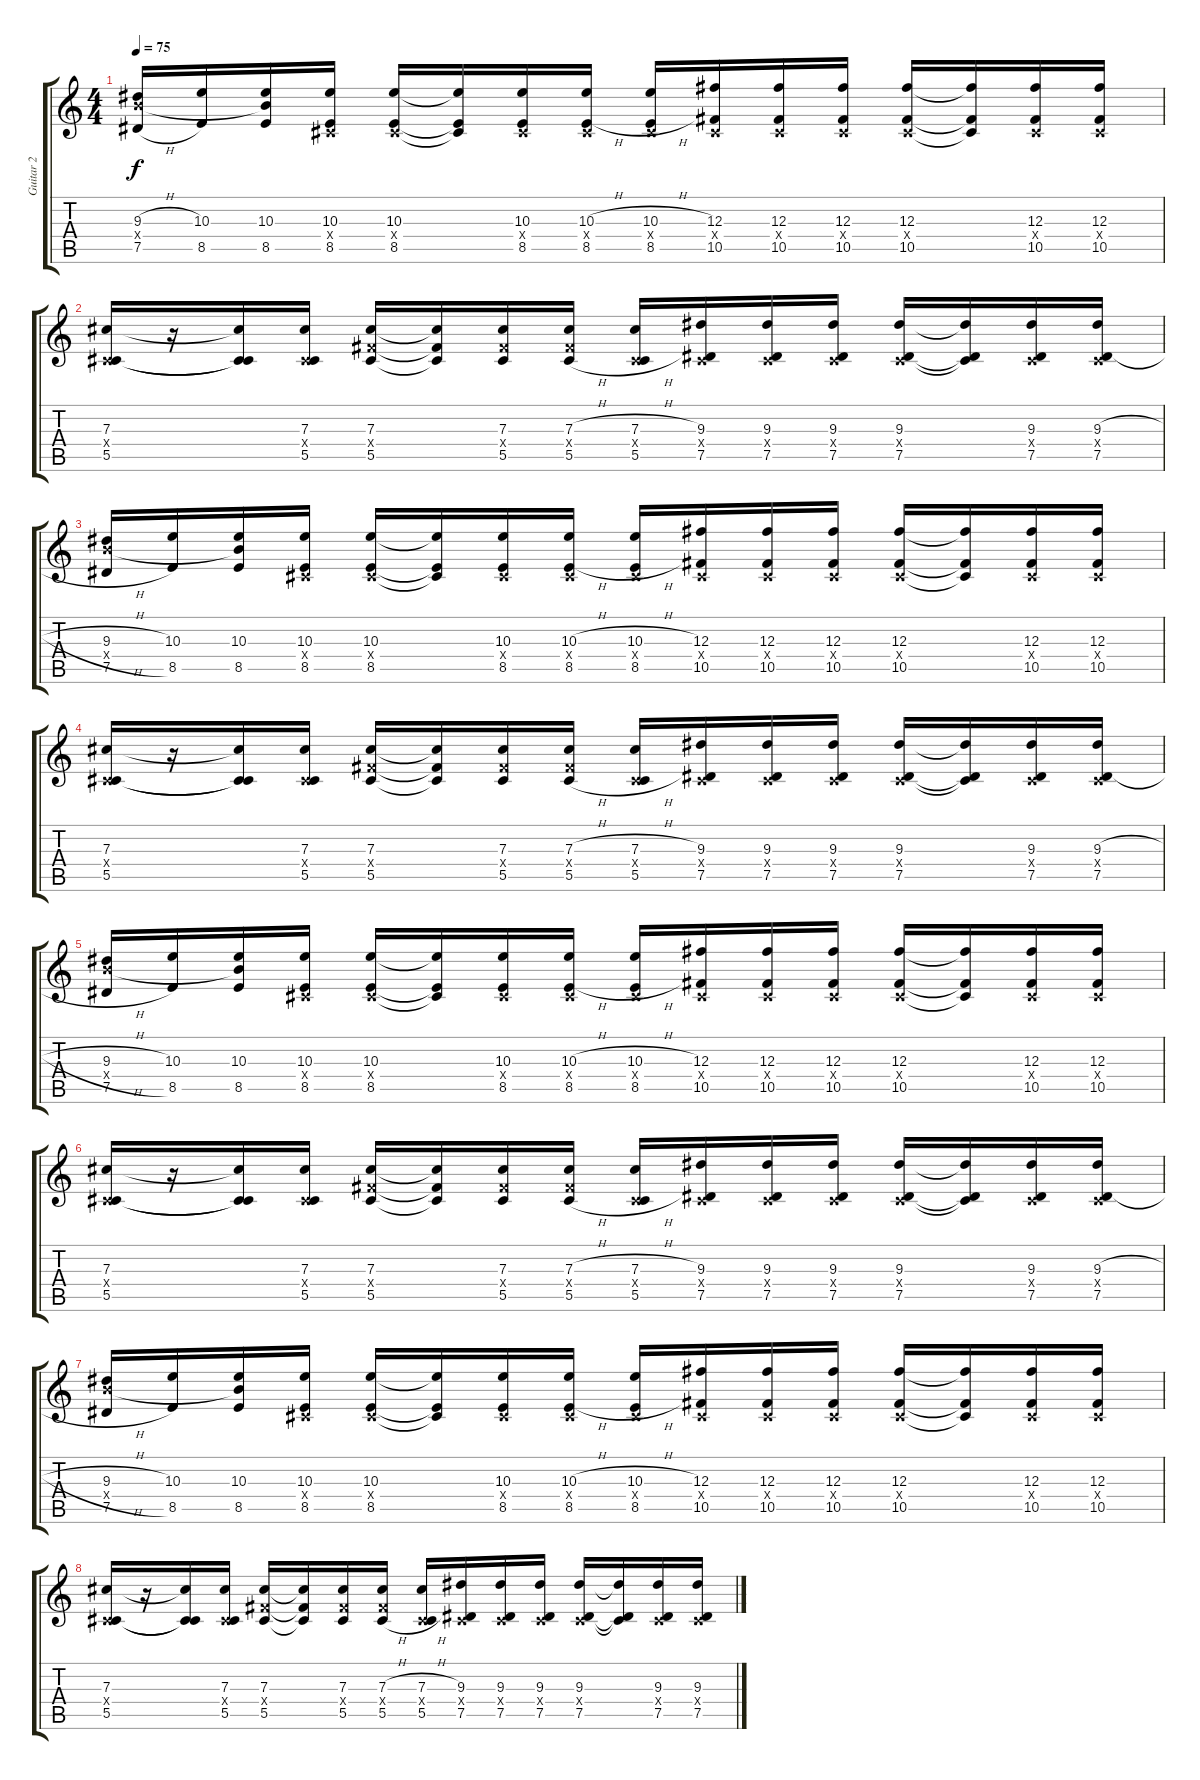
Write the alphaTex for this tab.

\track ("Guitar 2" "Guitar 2") {instrument distortionguitar}
\staff {score tabs}
\tuning (Eb4 Bb3 Gb3 Db3 Ab2 Db2) {hide}
\ts (4 4)
\tempo 75
\clef g2
\ks c
(9.3{h} 10.4{x} 7.5{h}).16{dy f} (10.3 8.5).16 (10.3 10.4{t} 8.5).16 (10.3 0.4{x} 8.5).16 (10.3 0.4{x} 8.5).16 (10.3{t} 0.4{t} 8.5{t}).16 (10.3 0.4{x} 8.5).16 (10.3{h} 0.4{x} 8.5{h}).16 (10.3{h} 0.4{x} 8.5{h}).16 (12.3 0.4{x} 10.5).16 (12.3 0.4{x} 10.5).16 (12.3 0.4{x} 10.5).16 (12.3 0.4{x} 10.5).16 (12.3{t} 0.4{t} 10.5{t}).16 (12.3 0.4{x} 10.5).16 (12.3 0.4{x} 10.5).16 |
(7.3 0.4{x} 5.5).16 r.16 (7.3{t} 0.4{t} 5.5{t}).16 (7.3 0.4{x} 5.5).16 (7.3 5.4{x} 5.5).16 (7.3{t} 5.4{t} 5.5{t}).16 (7.3 5.4{x} 5.5).16 (7.3{h} 5.4{x} 5.5{h}).16 (7.3{h} 0.4{x} 5.5{h}).16 (9.3 0.4{x} 7.5).16 (9.3 0.4{x} 7.5).16 (9.3 0.4{x} 7.5).16 (9.3 0.4{x} 7.5).16 (9.3{t} 0.4{t} 7.5{t}).16 (9.3 0.4{x} 7.5).16 (9.3{h} 0.4{x} 7.5{h}).16 |
(9.3{h} 10.4{x} 7.5{h}).16 (10.3 8.5).16 (10.3 10.4{t} 8.5).16 (10.3 0.4{x} 8.5).16 (10.3 0.4{x} 8.5).16 (10.3{t} 0.4{t} 8.5{t}).16 (10.3 0.4{x} 8.5).16 (10.3{h} 0.4{x} 8.5{h}).16 (10.3{h} 0.4{x} 8.5{h}).16 (12.3 0.4{x} 10.5).16 (12.3 0.4{x} 10.5).16 (12.3 0.4{x} 10.5).16 (12.3 0.4{x} 10.5).16 (12.3{t} 0.4{t} 10.5{t}).16 (12.3 0.4{x} 10.5).16 (12.3 0.4{x} 10.5).16 |
(7.3 0.4{x} 5.5).16 r.16 (7.3{t} 0.4{t} 5.5{t}).16 (7.3 0.4{x} 5.5).16 (7.3 5.4{x} 5.5).16 (7.3{t} 5.4{t} 5.5{t}).16 (7.3 5.4{x} 5.5).16 (7.3{h} 5.4{x} 5.5{h}).16 (7.3{h} 0.4{x} 5.5{h}).16 (9.3 0.4{x} 7.5).16 (9.3 0.4{x} 7.5).16 (9.3 0.4{x} 7.5).16 (9.3 0.4{x} 7.5).16 (9.3{t} 0.4{t} 7.5{t}).16 (9.3 0.4{x} 7.5).16 (9.3{h} 0.4{x} 7.5{h}).16 |
(9.3{h} 10.4{x} 7.5{h}).16 (10.3 8.5).16 (10.3 10.4{t} 8.5).16 (10.3 0.4{x} 8.5).16 (10.3 0.4{x} 8.5).16 (10.3{t} 0.4{t} 8.5{t}).16 (10.3 0.4{x} 8.5).16 (10.3{h} 0.4{x} 8.5{h}).16 (10.3{h} 0.4{x} 8.5{h}).16 (12.3 0.4{x} 10.5).16 (12.3 0.4{x} 10.5).16 (12.3 0.4{x} 10.5).16 (12.3 0.4{x} 10.5).16 (12.3{t} 0.4{t} 10.5{t}).16 (12.3 0.4{x} 10.5).16 (12.3 0.4{x} 10.5).16 |
(7.3 0.4{x} 5.5).16 r.16 (7.3{t} 0.4{t} 5.5{t}).16 (7.3 0.4{x} 5.5).16 (7.3 5.4{x} 5.5).16 (7.3{t} 5.4{t} 5.5{t}).16 (7.3 5.4{x} 5.5).16 (7.3{h} 5.4{x} 5.5{h}).16 (7.3{h} 0.4{x} 5.5{h}).16 (9.3 0.4{x} 7.5).16 (9.3 0.4{x} 7.5).16 (9.3 0.4{x} 7.5).16 (9.3 0.4{x} 7.5).16 (9.3{t} 0.4{t} 7.5{t}).16 (9.3 0.4{x} 7.5).16 (9.3{h} 0.4{x} 7.5{h}).16 |
(9.3{h} 10.4{x} 7.5{h}).16 (10.3 8.5).16 (10.3 10.4{t} 8.5).16 (10.3 0.4{x} 8.5).16 (10.3 0.4{x} 8.5).16 (10.3{t} 0.4{t} 8.5{t}).16 (10.3 0.4{x} 8.5).16 (10.3{h} 0.4{x} 8.5{h}).16 (10.3{h} 0.4{x} 8.5{h}).16 (12.3 0.4{x} 10.5).16 (12.3 0.4{x} 10.5).16 (12.3 0.4{x} 10.5).16 (12.3 0.4{x} 10.5).16 (12.3{t} 0.4{t} 10.5{t}).16 (12.3 0.4{x} 10.5).16 (12.3 0.4{x} 10.5).16 |
(7.3 0.4{x} 5.5).16 r.16 (7.3{t} 0.4{t} 5.5{t}).16 (7.3 0.4{x} 5.5).16 (7.3 5.4{x} 5.5).16 (7.3{t} 5.4{t} 5.5{t}).16 (7.3 5.4{x} 5.5).16 (7.3{h} 5.4{x} 5.5{h}).16 (7.3{h} 0.4{x} 5.5{h}).16 (9.3 0.4{x} 7.5).16 (9.3 0.4{x} 7.5).16 (9.3 0.4{x} 7.5).16 (9.3 0.4{x} 7.5).16 (9.3{t} 0.4{t} 7.5{t}).16 (9.3 0.4{x} 7.5).16 (9.3{h} 0.4{x} 7.5{h}).16
